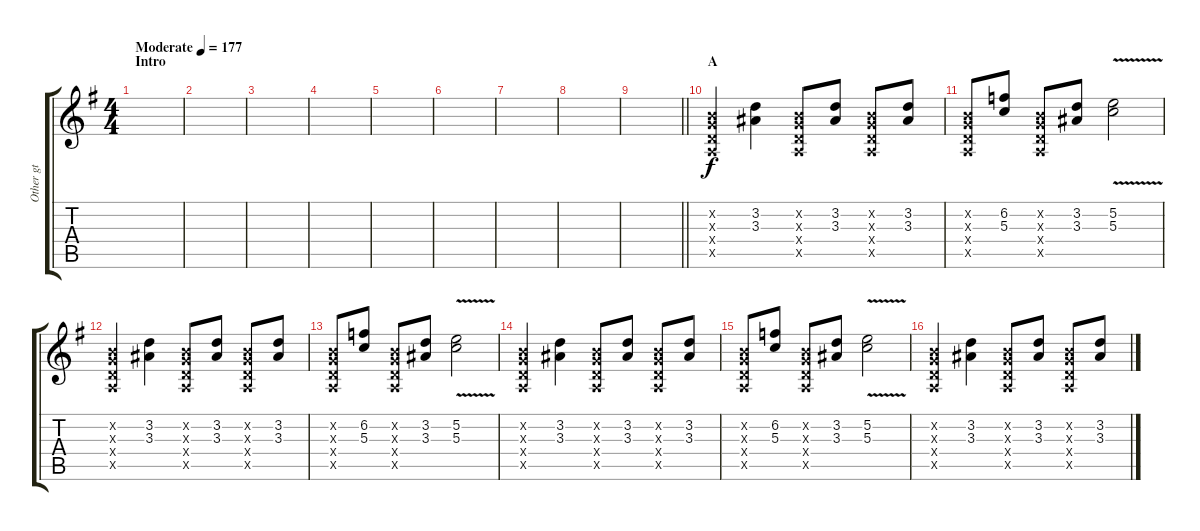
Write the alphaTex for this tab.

\track ("Other gt" "Other gt") {instrument acousticguitarsteel}
\staff {score tabs}
\tuning (E4 B3 G3 D3 A2 E2) {hide}
\ts (4 4)
\section ("" "Intro")
\tempo (177 "Moderate")
\clef g2
\ks g
|
|
|
|
|
|
|
|
\barLineRight lightlight
|
\section ("" "A")
(0.2{x} 0.3{x} 0.4{x} 0.5{x}).4 (3.2 3.3).4 (0.2{x} 0.3{x} 0.4{x} 0.5{x}).8 (3.2 3.3).8 (0.2{x} 0.3{x} 0.4{x} 0.5{x}).8 (3.2 3.3).8 |
(0.2{x} 0.3{x} 0.4{x} 0.5{x}).8 (6.2 5.3).8 (0.2{x} 0.3{x} 0.4{x} 0.5{x}).8 (3.2 3.3).8 (5.2{v} 5.3{v}).2 |
(0.2{x} 0.3{x} 0.4{x} 0.5{x}).4 (3.2 3.3).4 (0.2{x} 0.3{x} 0.4{x} 0.5{x}).8 (3.2 3.3).8 (0.2{x} 0.3{x} 0.4{x} 0.5{x}).8 (3.2 3.3).8 |
(0.2{x} 0.3{x} 0.4{x} 0.5{x}).8 (6.2 5.3).8 (0.2{x} 0.3{x} 0.4{x} 0.5{x}).8 (3.2 3.3).8 (5.2{v} 5.3{v}).2 |
(0.2{x} 0.3{x} 0.4{x} 0.5{x}).4 (3.2 3.3).4 (0.2{x} 0.3{x} 0.4{x} 0.5{x}).8 (3.2 3.3).8 (0.2{x} 0.3{x} 0.4{x} 0.5{x}).8 (3.2 3.3).8 |
(0.2{x} 0.3{x} 0.4{x} 0.5{x}).8 (6.2 5.3).8 (0.2{x} 0.3{x} 0.4{x} 0.5{x}).8 (3.2 3.3).8 (5.2{v} 5.3{v}).2 |
(0.2{x} 0.3{x} 0.4{x} 0.5{x}).4 (3.2 3.3).4 (0.2{x} 0.3{x} 0.4{x} 0.5{x}).8 (3.2 3.3).8 (0.2{x} 0.3{x} 0.4{x} 0.5{x}).8 (3.2 3.3).8
